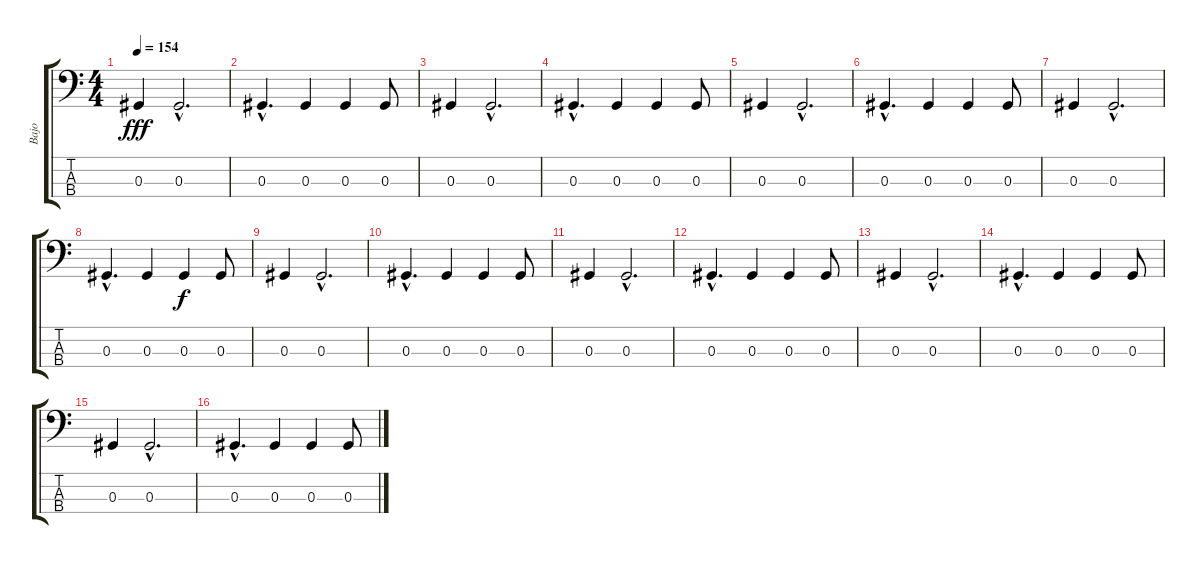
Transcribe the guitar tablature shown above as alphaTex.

\track ("Bajo" "Bajo") {instrument electricbassfinger}
\staff {score tabs}
\tuning (Gb2 Db2 Ab1 Eb1) {hide}
\ts (4 4)
\tempo 154
\clef f4
\ks c
0.3.4{dy fff} 0.3{hac}.2{d} |
0.3{hac}.4{d} 0.3.4 0.3.4 0.3.8 |
0.3.4 0.3{hac}.2{d} |
0.3{hac}.4{d} 0.3.4 0.3.4 0.3.8 |
0.3.4 0.3{hac}.2{d} |
0.3{hac}.4{d} 0.3.4 0.3.4 0.3.8 |
0.3.4 0.3{hac}.2{d} |
0.3{hac}.4{d} 0.3.4 0.3.4{dy f} 0.3.8 |
0.3.4 0.3{hac}.2{d} |
0.3{hac}.4{d} 0.3.4 0.3.4 0.3.8 |
0.3.4 0.3{hac}.2{d} |
0.3{hac}.4{d} 0.3.4 0.3.4 0.3.8 |
0.3.4 0.3{hac}.2{d} |
0.3{hac}.4{d} 0.3.4 0.3.4 0.3.8 |
0.3.4 0.3{hac}.2{d} |
0.3{hac}.4{d} 0.3.4 0.3.4 0.3.8
